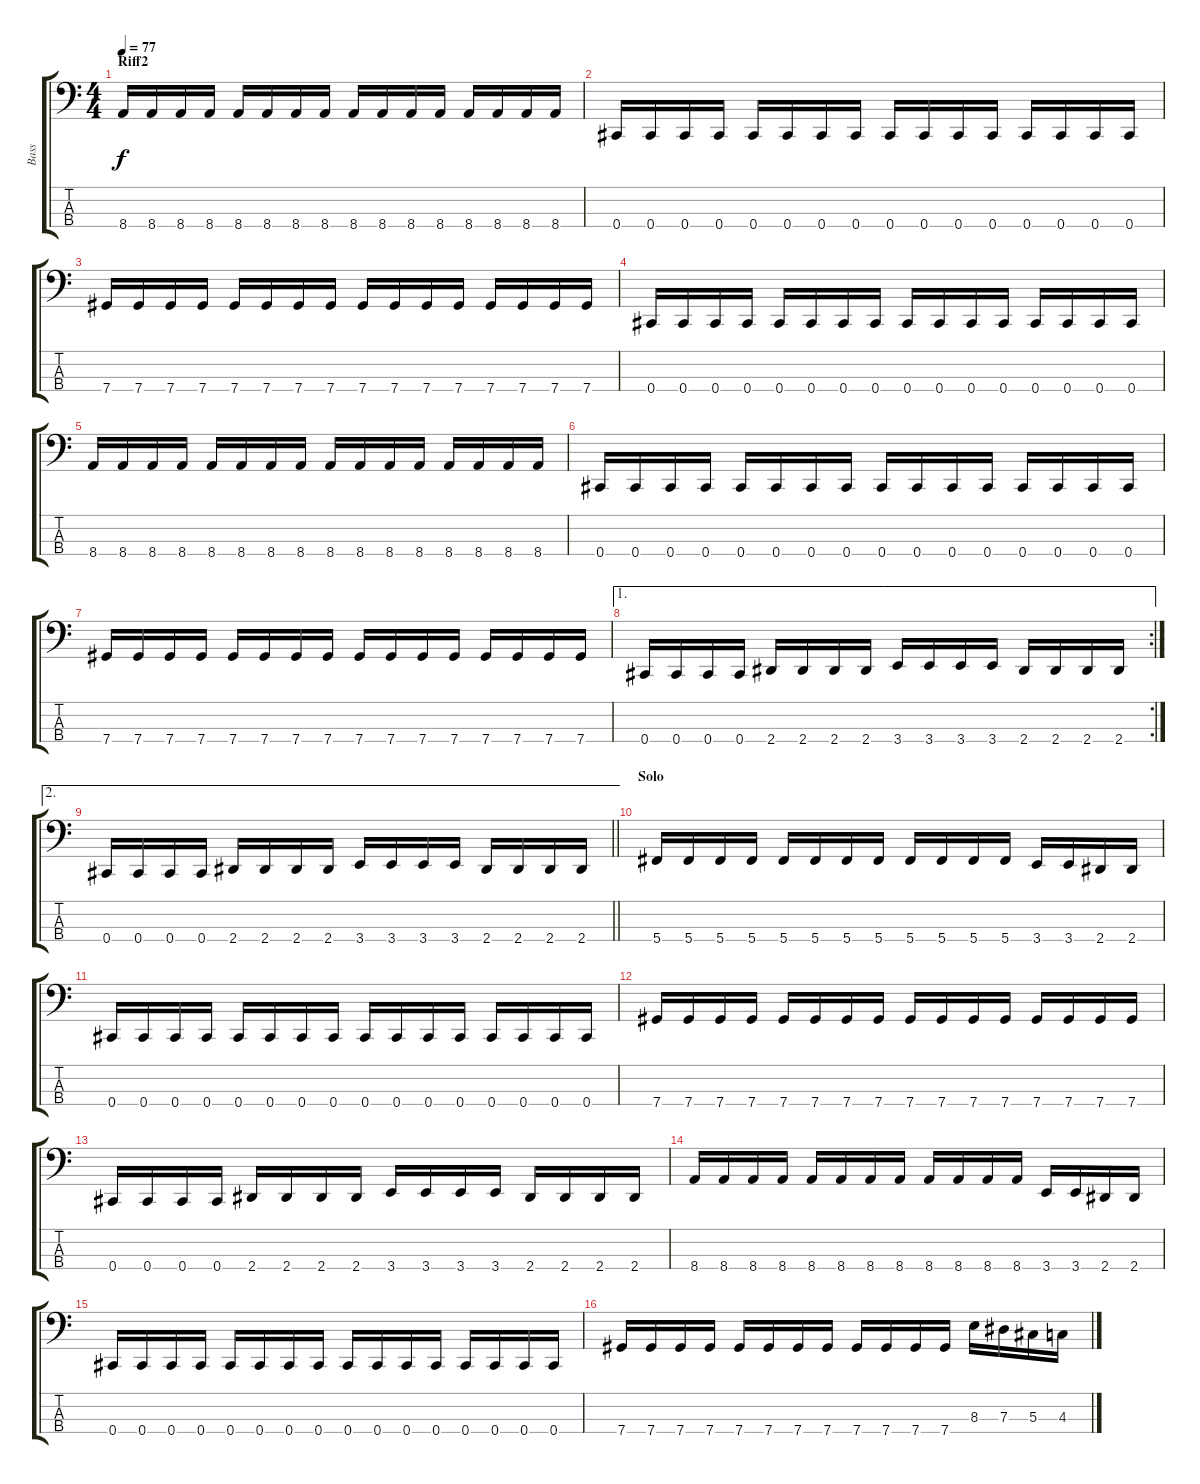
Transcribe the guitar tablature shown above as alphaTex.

\track ("Bass" "Bass") {instrument electricbasspick}
\staff {score tabs}
\tuning (Gb2 Db2 Ab1 Db1) {hide}
\ts (4 4)
\section ("" "Riff2")
\tempo 77
\clef f4
\ks c
8.4.16{dy f} 8.4.16 8.4.16 8.4.16 8.4.16 8.4.16 8.4.16 8.4.16 8.4.16 8.4.16 8.4.16 8.4.16 8.4.16 8.4.16 8.4.16 8.4.16 |
0.4.16 0.4.16 0.4.16 0.4.16 0.4.16 0.4.16 0.4.16 0.4.16 0.4.16 0.4.16 0.4.16 0.4.16 0.4.16 0.4.16 0.4.16 0.4.16 |
7.4.16 7.4.16 7.4.16 7.4.16 7.4.16 7.4.16 7.4.16 7.4.16 7.4.16 7.4.16 7.4.16 7.4.16 7.4.16 7.4.16 7.4.16 7.4.16 |
0.4.16 0.4.16 0.4.16 0.4.16 0.4.16 0.4.16 0.4.16 0.4.16 0.4.16 0.4.16 0.4.16 0.4.16 0.4.16 0.4.16 0.4.16 0.4.16 |
8.4.16 8.4.16 8.4.16 8.4.16 8.4.16 8.4.16 8.4.16 8.4.16 8.4.16 8.4.16 8.4.16 8.4.16 8.4.16 8.4.16 8.4.16 8.4.16 |
0.4.16 0.4.16 0.4.16 0.4.16 0.4.16 0.4.16 0.4.16 0.4.16 0.4.16 0.4.16 0.4.16 0.4.16 0.4.16 0.4.16 0.4.16 0.4.16 |
7.4.16 7.4.16 7.4.16 7.4.16 7.4.16 7.4.16 7.4.16 7.4.16 7.4.16 7.4.16 7.4.16 7.4.16 7.4.16 7.4.16 7.4.16 7.4.16 |
\ae 1
\rc 2
0.4.16 0.4.16 0.4.16 0.4.16 2.4.16 2.4.16 2.4.16 2.4.16 3.4.16 3.4.16 3.4.16 3.4.16 2.4.16 2.4.16 2.4.16 2.4.16 |
\ae 2
\barLineRight lightlight
0.4.16 0.4.16 0.4.16 0.4.16 2.4.16 2.4.16 2.4.16 2.4.16 3.4.16 3.4.16 3.4.16 3.4.16 2.4.16 2.4.16 2.4.16 2.4.16 |
\section ("" "Solo")
5.4.16 5.4.16 5.4.16 5.4.16 5.4.16 5.4.16 5.4.16 5.4.16 5.4.16 5.4.16 5.4.16 5.4.16 3.4.16 3.4.16 2.4.16 2.4.16 |
0.4.16 0.4.16 0.4.16 0.4.16 0.4.16 0.4.16 0.4.16 0.4.16 0.4.16 0.4.16 0.4.16 0.4.16 0.4.16 0.4.16 0.4.16 0.4.16 |
7.4.16 7.4.16 7.4.16 7.4.16 7.4.16 7.4.16 7.4.16 7.4.16 7.4.16 7.4.16 7.4.16 7.4.16 7.4.16 7.4.16 7.4.16 7.4.16 |
0.4.16 0.4.16 0.4.16 0.4.16 2.4.16 2.4.16 2.4.16 2.4.16 3.4.16 3.4.16 3.4.16 3.4.16 2.4.16 2.4.16 2.4.16 2.4.16 |
8.4.16 8.4.16 8.4.16 8.4.16 8.4.16 8.4.16 8.4.16 8.4.16 8.4.16 8.4.16 8.4.16 8.4.16 3.4.16 3.4.16 2.4.16 2.4.16 |
0.4.16 0.4.16 0.4.16 0.4.16 0.4.16 0.4.16 0.4.16 0.4.16 0.4.16 0.4.16 0.4.16 0.4.16 0.4.16 0.4.16 0.4.16 0.4.16 |
7.4.16 7.4.16 7.4.16 7.4.16 7.4.16 7.4.16 7.4.16 7.4.16 7.4.16 7.4.16 7.4.16 7.4.16 8.3.16 7.3.16 5.3.16 4.3.16
